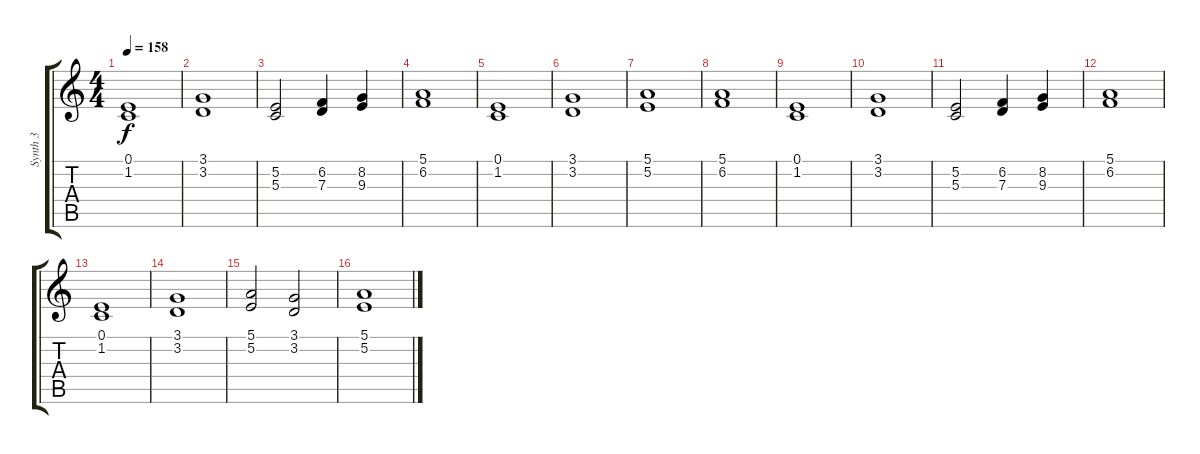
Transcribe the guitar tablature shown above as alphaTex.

\track ("Synth 3" "Synth 3") {instrument choiraahs}
\staff {score tabs}
\tuning (E4 B3 G3 D3 A2 E2) {hide}
\ts (4 4)
\tempo 158
\clef g2
\ks c
(0.1 1.2).1{dy f} |
(3.1 3.2).1 |
(5.2 5.3).2 (6.2 7.3).4 (8.2 9.3).4 |
(5.1 6.2).1 |
(0.1 1.2).1 |
(3.1 3.2).1 |
(5.1 5.2).1 |
(5.1 6.2).1 |
(0.1 1.2).1 |
(3.1 3.2).1 |
(5.2 5.3).2 (6.2 7.3).4 (8.2 9.3).4 |
(5.1 6.2).1 |
(0.1 1.2).1 |
(3.1 3.2).1 |
(5.1 5.2).2 (3.1 3.2).2 |
(5.1 5.2).1
